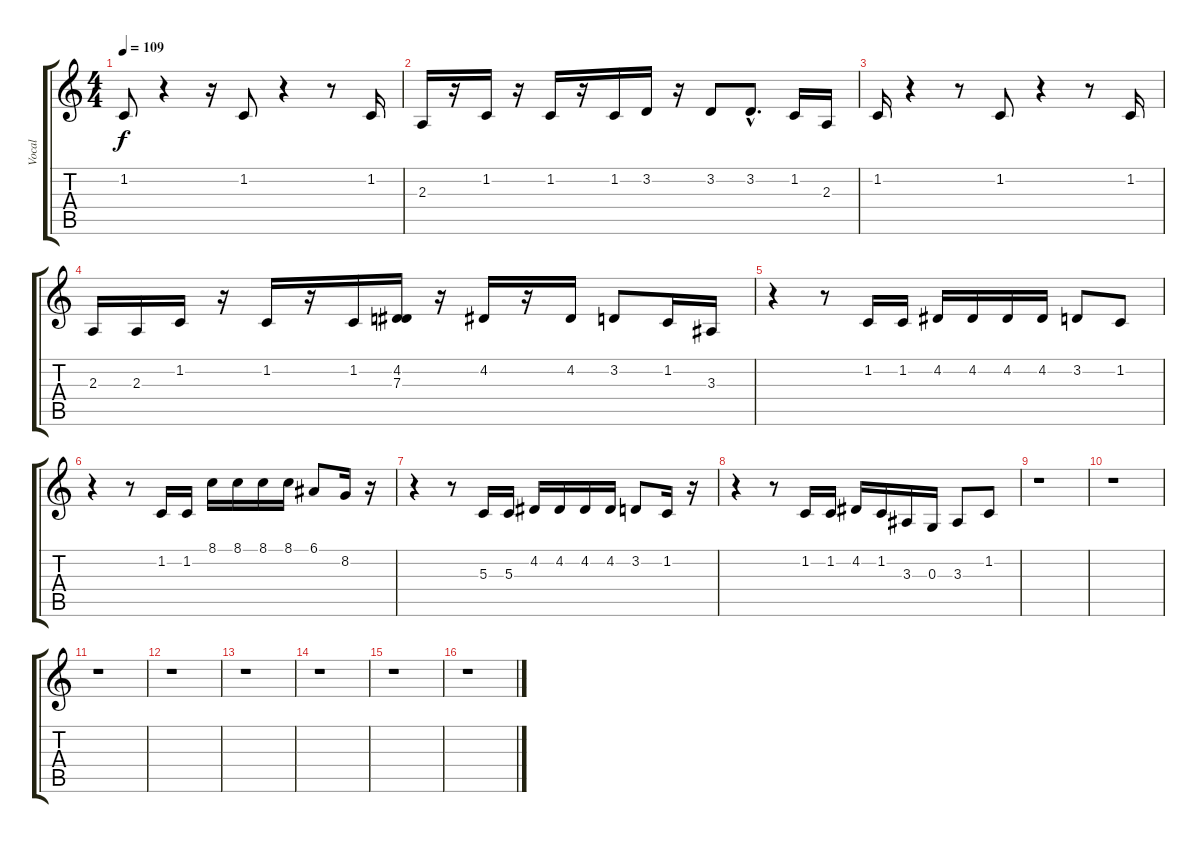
\track ("Vocal" "Vocal") {instrument synthvoice}
\staff {score tabs}
\tuning (E4 B3 G3 D3 A2 E2) {hide}
\ts (4 4)
\tempo 109
\clef g2
\ks c
1.2.8{dy f} r.4 r.16 1.2.8 r.4 r.8 1.2.16 |
2.3.16 r.16 1.2.16 r.16 1.2.16 r.16 1.2.16 3.2.16 r.16 3.2.8 3.2{hac}.8{d} 1.2.16 2.3.16 |
1.2.16 r.4 r.8 1.2.8 r.4 r.8 1.2.16 |
2.3.16 2.3.16 1.2.16 r.16 1.2.16 r.16 1.2.16 (4.2 7.3).16 r.16 4.2.16 r.16 4.2.16 3.2.8 1.2.16 3.3.16 |
r.4 r.8 1.2.16 1.2.16 4.2.16 4.2.16 4.2.16 4.2.16 3.2.8 1.2.8 |
r.4 r.8 1.2.16 1.2.16 8.1.16 8.1.16 8.1.16 8.1.16 6.1.8 8.2.16 r.16 |
r.4 r.8 5.3.16 5.3.16 4.2.16 4.2.16 4.2.16 4.2.16 3.2.8 1.2.16 r.16 |
r.4 r.8 1.2.16 1.2.16 4.2.16 1.2.16 3.3.16 0.3.16 3.3.8 1.2.8 |
r.1 |
r.1 |
r.1 |
r.1 |
r.1 |
r.1 |
r.1 |
r.1
